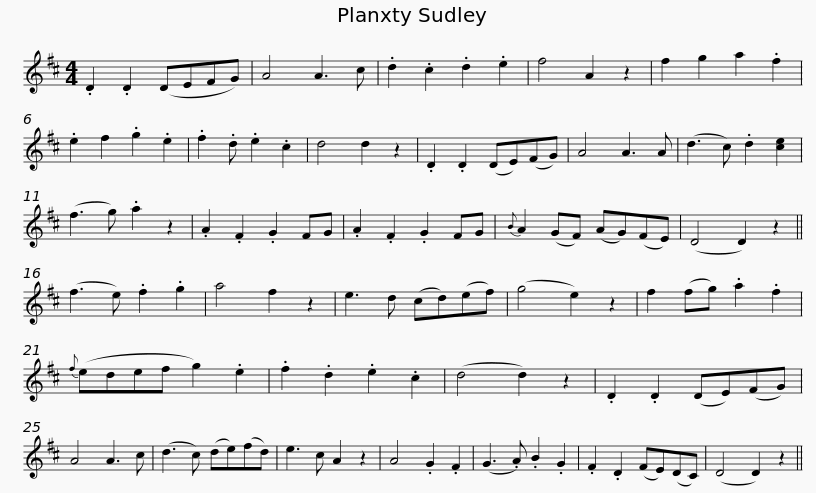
X:1
L:1/8
M:4/4
I:linebreak $
K:D
V:1 treble
V:1
 .D2 .D2 (DEFG) | A4 A3 c | .d2 .c2 .d2 .e2 | f4 A2 z2 | f2 g2 a2 .f2 | %5
 .e2 f2 .g2 .e2 | .f2 .d .e2 .c2 | d4 d2 z2 | .D2 .D2 (DE)(FG) |$ A4 A3 A | %10
 (d3 c) .d2 [ce]2 | (f3 g) .a2 z2 | .A2 .F2 .G2 FG | .A2 .F2 .G2 FG |{B} A2 (GF) (AG)(FE) | %15
 (D4 D2) z2 || (f3 e) .f2 .g2 | a4 f2 z2 |$ e3 d (cd)(ef) | (g4 e2) z2 | %20
 f2 (fg) .a2 .f2 |{f} (edef g2) .e2 | .f2 .d2 .e2 .c2 | (d4 d2) z2 | .D2 .D2 (DE)(FG) | %25
 A4 A3 c |$ (d3 c) (de)(fd) | e3 c A2 z2 | A4 .G2 .F2 | (G3 .A) .B2 .G2 | %30
 .F2 .D2 (FE)(DC) | (D4 D2) z2 || %32
